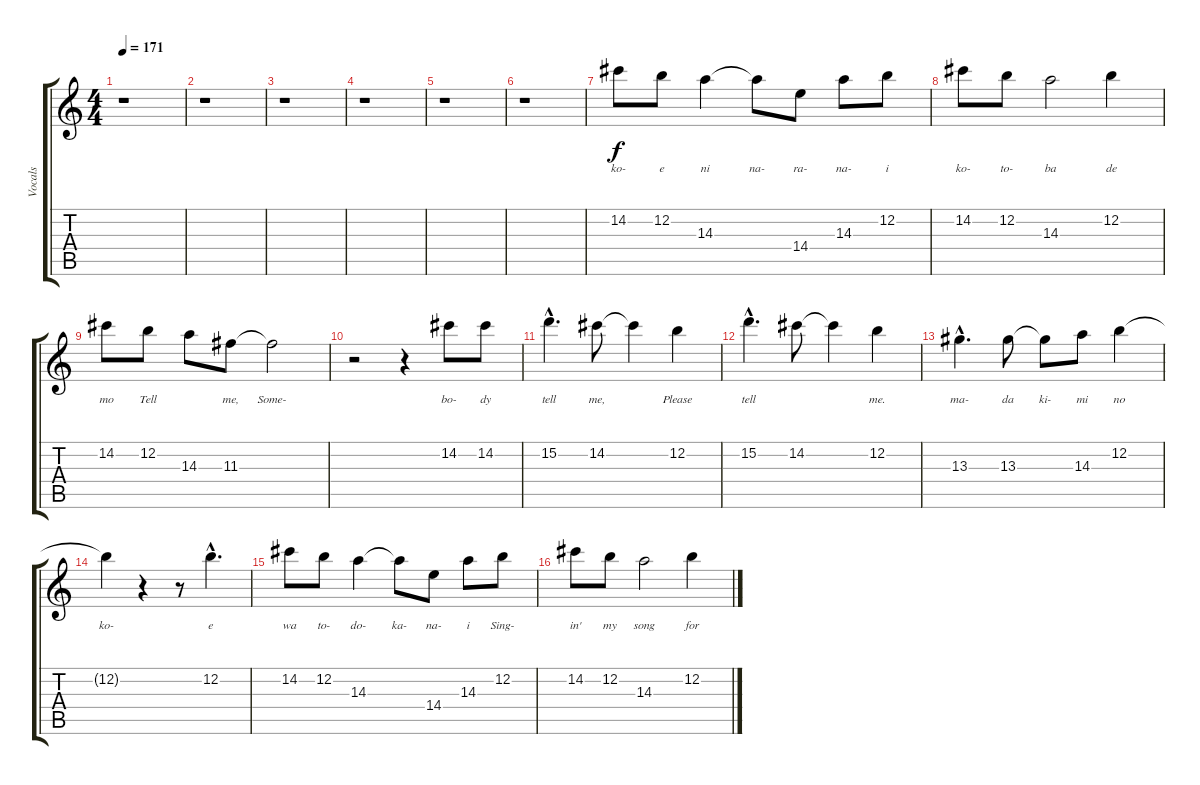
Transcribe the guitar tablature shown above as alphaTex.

\track ("Vocals" "Vocals") {instrument distortionguitar}
\staff {score tabs}
\tuning (E4 B3 G3 D3 A2 E2) {hide}
\ts (4 4)
\tempo 171
\clef g2
\ks c
r.1{dy f} |
r.1 |
r.1 |
r.1 |
r.1 |
r.1 |
14.2.8{lyrics (0 "ko-") lyrics (1 "") lyrics (2 "") lyrics (3 "") lyrics (4 "")} 12.2.8{lyrics (0 "e") lyrics (1 "") lyrics (2 "") lyrics (3 "") lyrics (4 "")} 14.3.4{lyrics (0 "ni") lyrics (1 "") lyrics (2 "") lyrics (3 "") lyrics (4 "")} 14.3{t}.8{lyrics (0 "na-") lyrics (1 "") lyrics (2 "") lyrics (3 "") lyrics (4 "")} 14.4.8{lyrics (0 "ra-") lyrics (1 "") lyrics (2 "") lyrics (3 "") lyrics (4 "")} 14.3.8{lyrics (0 "na-") lyrics (1 "") lyrics (2 "") lyrics (3 "") lyrics (4 "")} 12.2.8{lyrics (0 "i") lyrics (1 "") lyrics (2 "") lyrics (3 "") lyrics (4 "")} |
14.2.8{lyrics (0 "ko-") lyrics (1 "") lyrics (2 "") lyrics (3 "") lyrics (4 "")} 12.2.8{lyrics (0 "to-") lyrics (1 "") lyrics (2 "") lyrics (3 "") lyrics (4 "")} 14.3.2{lyrics (0 "ba") lyrics (1 "") lyrics (2 "") lyrics (3 "") lyrics (4 "")} 12.2.4{lyrics (0 "de") lyrics (1 "") lyrics (2 "") lyrics (3 "") lyrics (4 "")} |
14.2.8{lyrics (0 "mo") lyrics (1 "") lyrics (2 "") lyrics (3 "") lyrics (4 "")} 12.2.8{lyrics (0 "Tell") lyrics (1 "") lyrics (2 "") lyrics (3 "") lyrics (4 "")} 14.3.8{lyrics (0 "") lyrics (1 "") lyrics (2 "") lyrics (3 "") lyrics (4 "")} 11.3.8{lyrics (0 "me,") lyrics (1 "") lyrics (2 "") lyrics (3 "") lyrics (4 "")} 11.3{t}.2{lyrics (0 "Some-") lyrics (1 "") lyrics (2 "") lyrics (3 "") lyrics (4 "")} |
r.2 r.4 14.2.8{lyrics (0 "bo-") lyrics (1 "") lyrics (2 "") lyrics (3 "") lyrics (4 "")} 14.2.8{lyrics (0 "dy") lyrics (1 "") lyrics (2 "") lyrics (3 "") lyrics (4 "")} |
15.2{hac}.4{d lyrics (0 "tell") lyrics (1 "") lyrics (2 "") lyrics (3 "") lyrics (4 "")} 14.2.8{lyrics (0 "me,") lyrics (1 "") lyrics (2 "") lyrics (3 "") lyrics (4 "")} 14.2{t}.4{lyrics (0 "") lyrics (1 "") lyrics (2 "") lyrics (3 "") lyrics (4 "")} 12.2.4{lyrics (0 "Please") lyrics (1 "") lyrics (2 "") lyrics (3 "") lyrics (4 "")} |
15.2{hac}.4{d lyrics (0 "tell") lyrics (1 "") lyrics (2 "") lyrics (3 "") lyrics (4 "")} 14.2.8{lyrics (0 "") lyrics (1 "") lyrics (2 "") lyrics (3 "") lyrics (4 "")} 14.2{t}.4{lyrics (0 "") lyrics (1 "") lyrics (2 "") lyrics (3 "") lyrics (4 "")} 12.2.4{lyrics (0 "me.") lyrics (1 "") lyrics (2 "") lyrics (3 "") lyrics (4 "")} |
13.3{hac}.4{d lyrics (0 "ma-") lyrics (1 "") lyrics (2 "") lyrics (3 "") lyrics (4 "")} 13.3.8{lyrics (0 "da") lyrics (1 "") lyrics (2 "") lyrics (3 "") lyrics (4 "")} 13.3{t}.8{lyrics (0 "ki-") lyrics (1 "") lyrics (2 "") lyrics (3 "") lyrics (4 "")} 14.3.8{lyrics (0 "mi") lyrics (1 "") lyrics (2 "") lyrics (3 "") lyrics (4 "")} 12.2.4{lyrics (0 "no") lyrics (1 "") lyrics (2 "") lyrics (3 "") lyrics (4 "")} |
12.2{t}.4{lyrics (0 "ko-") lyrics (1 "") lyrics (2 "") lyrics (3 "") lyrics (4 "")} r.4 r.8 12.2{hac}.4{d lyrics (0 "e") lyrics (1 "") lyrics (2 "") lyrics (3 "") lyrics (4 "")} |
14.2.8{lyrics (0 "wa") lyrics (1 "") lyrics (2 "") lyrics (3 "") lyrics (4 "")} 12.2.8{lyrics (0 "to-") lyrics (1 "") lyrics (2 "") lyrics (3 "") lyrics (4 "")} 14.3.4{lyrics (0 "do-") lyrics (1 "") lyrics (2 "") lyrics (3 "") lyrics (4 "")} 14.3{t}.8{lyrics (0 "ka-") lyrics (1 "") lyrics (2 "") lyrics (3 "") lyrics (4 "")} 14.4.8{lyrics (0 "na-") lyrics (1 "") lyrics (2 "") lyrics (3 "") lyrics (4 "")} 14.3.8{lyrics (0 "i") lyrics (1 "") lyrics (2 "") lyrics (3 "") lyrics (4 "")} 12.2.8{lyrics (0 "Sing-") lyrics (1 "") lyrics (2 "") lyrics (3 "") lyrics (4 "")} |
14.2.8{lyrics (0 "in'") lyrics (1 "") lyrics (2 "") lyrics (3 "") lyrics (4 "")} 12.2.8{lyrics (0 "my") lyrics (1 "") lyrics (2 "") lyrics (3 "") lyrics (4 "")} 14.3.2{lyrics (0 "song") lyrics (1 "") lyrics (2 "") lyrics (3 "") lyrics (4 "")} 12.2.4{lyrics (0 "for") lyrics (1 "") lyrics (2 "") lyrics (3 "") lyrics (4 "")}
